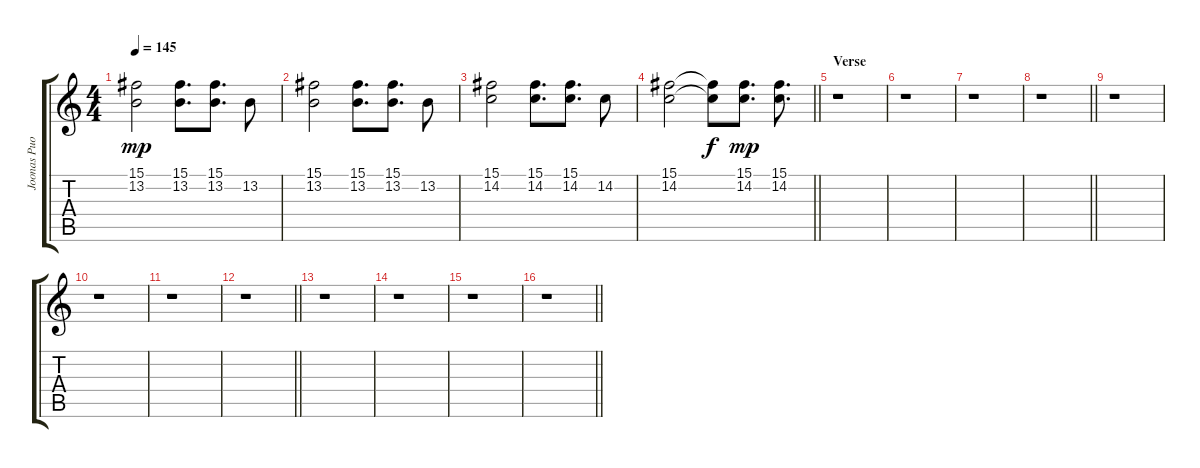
\track ("Joonas Puolakka 2" "Joonas Puo") {instrument pad4choir}
\staff {score tabs}
\tuning (Eb4 Bb3 Gb3 Db3 Ab2 Eb2) {hide}
\ts (4 4)
\tempo 145
\clef g2
\ks c
(15.1 13.2).2{dy mp} (15.1 13.2).8{d} (15.1 13.2).8{d} 13.2.8 |
(15.1 13.2).2 (15.1 13.2).8{d} (15.1 13.2).8{d} 13.2.8 |
(15.1 14.2).2 (15.1 14.2).8{d} (15.1 14.2).8{d} 14.2.8 |
\barLineRight lightlight
(15.1 14.2).2 (15.1{t} 14.2{t}).8{dy f} (15.1 14.2).8{d dy mp} (15.1 14.2).8{d} |
\section ("" "Verse")
r.1 |
r.1 |
r.1 |
\barLineRight lightlight
r.1 |
r.1 |
r.1 |
r.1 |
\barLineRight lightlight
r.1 |
r.1 |
r.1 |
r.1 |
\barLineRight lightlight
r.1
